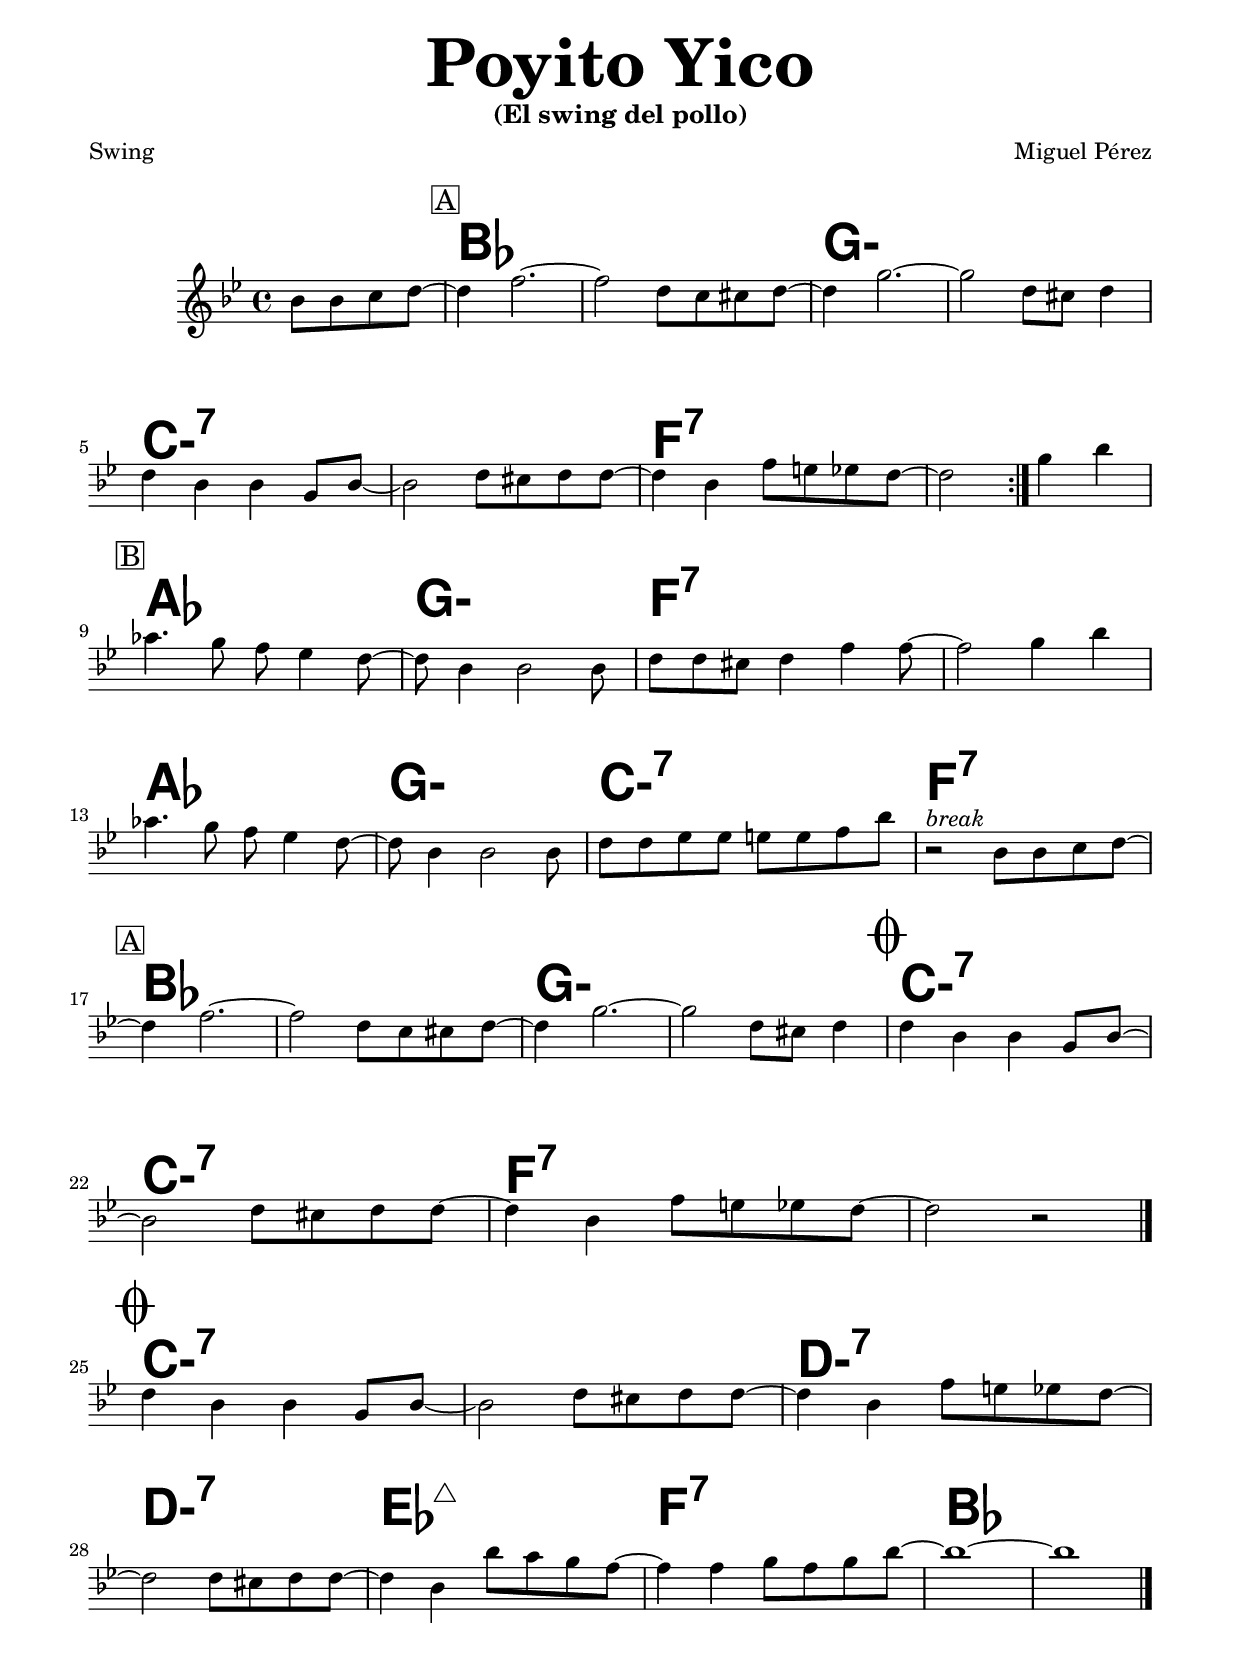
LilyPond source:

\include "headers.ly"

\header {
  title = \markup { \abs-fontsize #32 "Poyito Yico" }
  subtitle = "(El swing del pollo)"
  composer = "Miguel Pérez"
  poet = "Swing"
}

cifrado =  \chords {
  \partial 2 r2 |
  %A
  bes1 | bes | g:min | g:min |
  c:min7 | c:min7 | f:7 | f:7 |
    
  %B
  aes | g:min | f:7 | f:7 |
  aes | g:min | c:min7 | f:7 |
  
  %A
  bes1 | bes | g:min | g:min |
  c:min7 | c:min7 | f:7 | f:7 |
  
  %CODA
  c:m7 | c:m7 | d:m7 | d:m7 | ees:maj7 | f:7 | bes | bes
}

melo = \relative c'' {
  \key bes \major
  
  \repeat volta 2 {
    \partial 2 bes8 bes c d~ 
    \ocultar-clave
    \mark \parteA
    d4 f2.~ | f2 d8 c cis d~ | d4 g2.~ | g2 d8 cis d4 |
    d bes bes g8 bes~ | bes2 d8 cis d d~ | d4 bes f'8 e ees d~ | d2 
  }
  
  g4 bes |
  \break
  
  \mark \parteB
  aes4. g8 f ees4 d8~ | d8 bes4 bes2 bes8 | 
  d d cis d4 f f8~ | f2 g4 bes |
  aes4. g8 f ees4 d8~ | d8 bes4 bes2 bes8 | 
  d d ees ees e e f bes | r2^\markup { \italic "break" } bes,8 bes c d~ |
  \break

  \mark \parteA
  d4 f2.~ | f2 d8 c cis d~ | d4 g2.~ | g2 d8 cis d4 \coda \noBreak |
  d bes bes g8 bes~ | bes2 d8 cis d d~ | d4 bes f'8 e ees d~ | d2 r2 |
  \fin
  \break
  
  % Coda
  \coda
  d4 bes bes g8 bes~ | bes2 d8 cis d d~ | d4 bes f'8 e ees d~ |   
  d2 d8 cis d d~ | d4 bes bes'8 a g f~ | f4 f g8 f g bes~ | bes1~ | bes
   
  \fin
}

<<
  \cifrado
  \melo
>>